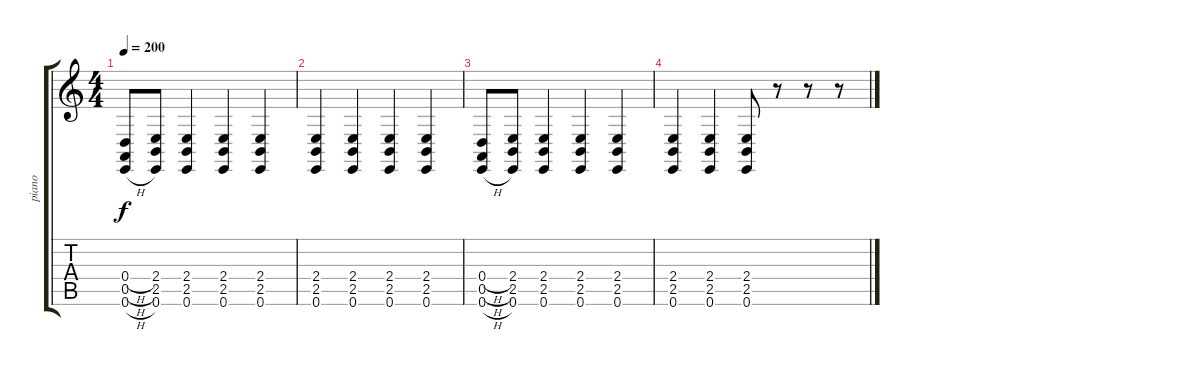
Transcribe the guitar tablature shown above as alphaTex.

\track ("piano" "piano") {instrument acousticgrandpiano}
\staff {score tabs}
\tuning (E4 B3 G3 D3 A2 E2) {hide}
\ts (4 4)
\tempo 200
\clef g2
\ks c
(0.4{h} 0.5{h} 0.6{h}).8{dy f} (2.4 2.5 0.6).8 (2.4 2.5 0.6).4 (2.4 2.5 0.6).4 (2.4 2.5 0.6).4 |
(2.4 2.5 0.6).4 (2.4 2.5 0.6).4 (2.4 2.5 0.6).4 (2.4 2.5 0.6).4 |
(0.4{h} 0.5{h} 0.6{h}).8 (2.4 2.5 0.6).8 (2.4 2.5 0.6).4 (2.4 2.5 0.6).4 (2.4 2.5 0.6).4 |
(2.4 2.5 0.6).4 (2.4 2.5 0.6).4 (2.4 2.5 0.6).8 r.8 r.8 r.8
